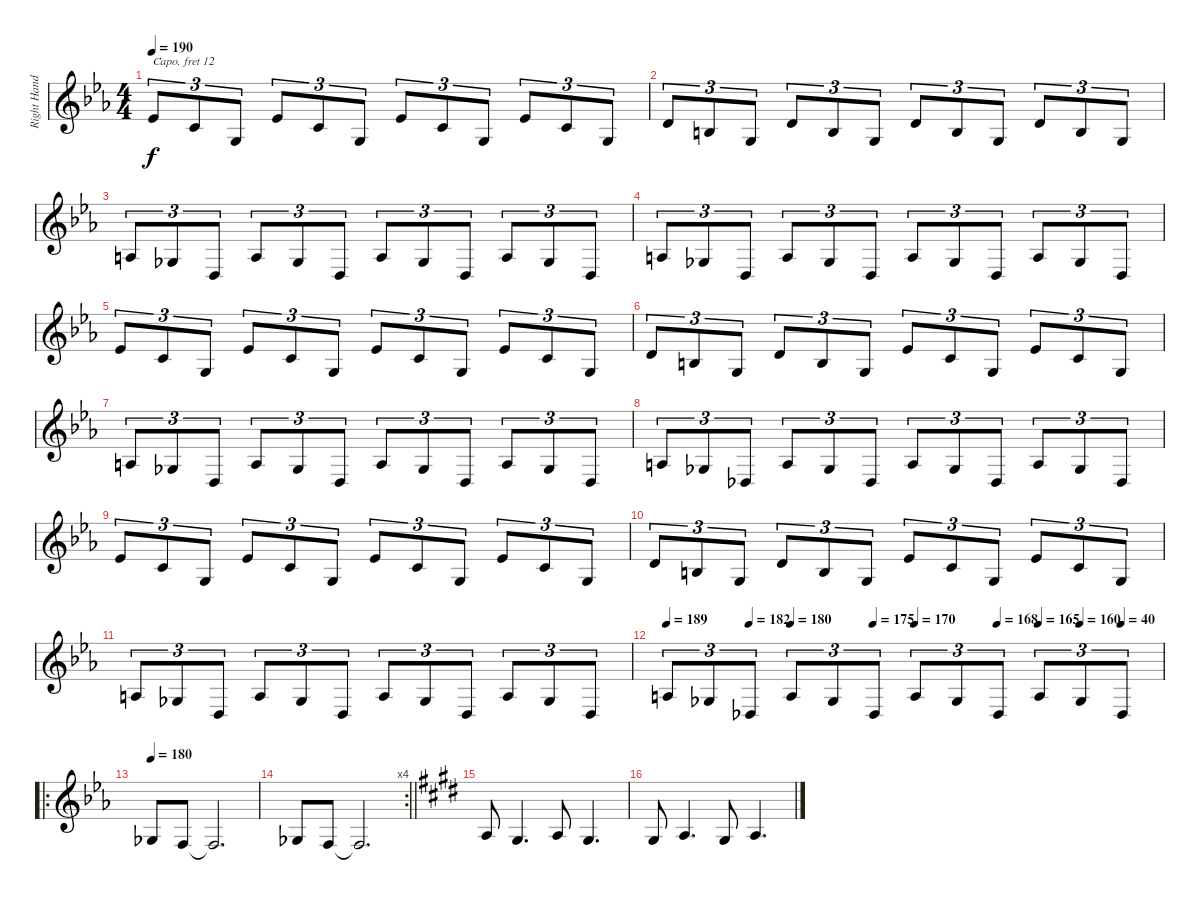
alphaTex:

\track ("Right Hand" "Right Hand") {instrument acousticgrandpiano}
\staff {score}
\capo 12
\tuning (E4 B3 G3 D3 A2 E2 B1) {hide}
\ts (4 4)
\tempo 190
\clef g2
\ks cminor
1.4.8{tu (3 2) dy f} 3.5.8{tu (3 2)} 3.6.8{tu (3 2)} 1.4.8{tu (3 2)} 3.5.8{tu (3 2)} 3.6.8{tu (3 2)} 1.4.8{tu (3 2)} 3.5.8{tu (3 2)} 3.6.8{tu (3 2)} 1.4.8{tu (3 2)} 3.5.8{tu (3 2)} 3.6.8{tu (3 2)} |
0.4.8{tu (3 2)} 2.5.8{tu (3 2)} 3.6.8{tu (3 2)} 0.4.8{tu (3 2)} 2.5.8{tu (3 2)} 3.6.8{tu (3 2)} 0.4.8{tu (3 2)} 2.5.8{tu (3 2)} 3.6.8{tu (3 2)} 0.4.8{tu (3 2)} 2.5.8{tu (3 2)} 3.6.8{tu (3 2)} |
5.6.8{tu (3 2)} 2.6.8{tu (3 2)} 3.7.8{tu (3 2)} 5.6.8{tu (3 2)} 2.6.8{tu (3 2)} 3.7.8{tu (3 2)} 5.6.8{tu (3 2)} 2.6.8{tu (3 2)} 3.7.8{tu (3 2)} 5.6.8{tu (3 2)} 2.6.8{tu (3 2)} 3.7.8{tu (3 2)} |
5.6.8{tu (3 2)} 2.6.8{tu (3 2)} 3.7.8{tu (3 2)} 5.6.8{tu (3 2)} 2.6.8{tu (3 2)} 3.7.8{tu (3 2)} 5.6.8{tu (3 2)} 2.6.8{tu (3 2)} 3.7.8{tu (3 2)} 5.6.8{tu (3 2)} 2.6.8{tu (3 2)} 3.7.8{tu (3 2)} |
1.4.8{tu (3 2)} 3.5.8{tu (3 2)} 3.6.8{tu (3 2)} 1.4.8{tu (3 2)} 3.5.8{tu (3 2)} 3.6.8{tu (3 2)} 1.4.8{tu (3 2)} 3.5.8{tu (3 2)} 3.6.8{tu (3 2)} 1.4.8{tu (3 2)} 3.5.8{tu (3 2)} 3.6.8{tu (3 2)} |
0.4.8{tu (3 2)} 2.5.8{tu (3 2)} 3.6.8{tu (3 2)} 0.4.8{tu (3 2)} 2.5.8{tu (3 2)} 3.6.8{tu (3 2)} 1.4.8{tu (3 2)} 3.5.8{tu (3 2)} 3.6.8{tu (3 2)} 1.4.8{tu (3 2)} 3.5.8{tu (3 2)} 3.6.8{tu (3 2)} |
5.6.8{tu (3 2)} 2.6.8{tu (3 2)} 3.7.8{tu (3 2)} 5.6.8{tu (3 2)} 2.6.8{tu (3 2)} 3.7.8{tu (3 2)} 5.6.8{tu (3 2)} 2.6.8{tu (3 2)} 3.7.8{tu (3 2)} 5.6.8{tu (3 2)} 2.6.8{tu (3 2)} 3.7.8{tu (3 2)} |
5.6.8{tu (3 2)} 2.6.8{tu (3 2)} 2.7.8{tu (3 2)} 5.6.8{tu (3 2)} 2.6.8{tu (3 2)} 2.7.8{tu (3 2)} 5.6.8{tu (3 2)} 2.6.8{tu (3 2)} 2.7.8{tu (3 2)} 5.6.8{tu (3 2)} 2.6.8{tu (3 2)} 2.7.8{tu (3 2)} |
1.4.8{tu (3 2)} 3.5.8{tu (3 2)} 3.6.8{tu (3 2)} 1.4.8{tu (3 2)} 3.5.8{tu (3 2)} 3.6.8{tu (3 2)} 1.4.8{tu (3 2)} 3.5.8{tu (3 2)} 3.6.8{tu (3 2)} 1.4.8{tu (3 2)} 3.5.8{tu (3 2)} 3.6.8{tu (3 2)} |
0.4.8{tu (3 2)} 2.5.8{tu (3 2)} 3.6.8{tu (3 2)} 0.4.8{tu (3 2)} 2.5.8{tu (3 2)} 3.6.8{tu (3 2)} 1.4.8{tu (3 2)} 3.5.8{tu (3 2)} 3.6.8{tu (3 2)} 1.4.8{tu (3 2)} 3.5.8{tu (3 2)} 3.6.8{tu (3 2)} |
5.6.8{tu (3 2)} 2.6.8{tu (3 2)} 3.7.8{tu (3 2)} 5.6.8{tu (3 2)} 2.6.8{tu (3 2)} 3.7.8{tu (3 2)} 5.6.8{tu (3 2)} 2.6.8{tu (3 2)} 3.7.8{tu (3 2)} 5.6.8{tu (3 2)} 2.6.8{tu (3 2)} 3.7.8{tu (3 2)} |
\tempo 189
\tempo (182 0.16666666666666666)
\tempo (180 0.25)
\tempo (175 0.4166666666666667)
\tempo (170 0.5)
\tempo (168 0.6666666666666666)
\tempo (165 0.75)
\tempo (160 0.8333333333333334)
\tempo (40 0.9166666666666666)
5.6.8{tu (3 2)} 2.6.8{tu (3 2)} 2.7.8{tu (3 2)} 5.6.8{tu (3 2)} 2.6.8{tu (3 2)} 2.7.8{tu (3 2)} 5.6.8{tu (3 2)} 2.6.8{tu (3 2)} 2.7.8{tu (3 2)} 5.6.8{tu (3 2)} 2.6.8{tu (3 2)} 2.7.8{tu (3 2)} |
\ro
\tempo 180
2.6.8 1.6.8 1.6{t}.2{d} |
\rc 4
\barLineRight lightlight
2.6.8 1.6.8 1.6{t}.2{d} |
\ks c#minor
0.5.8 4.6.4{d} 0.5.8 4.6.4{d} |
9.7.8 0.5.4{d} 9.7.8 0.5.4{d}
